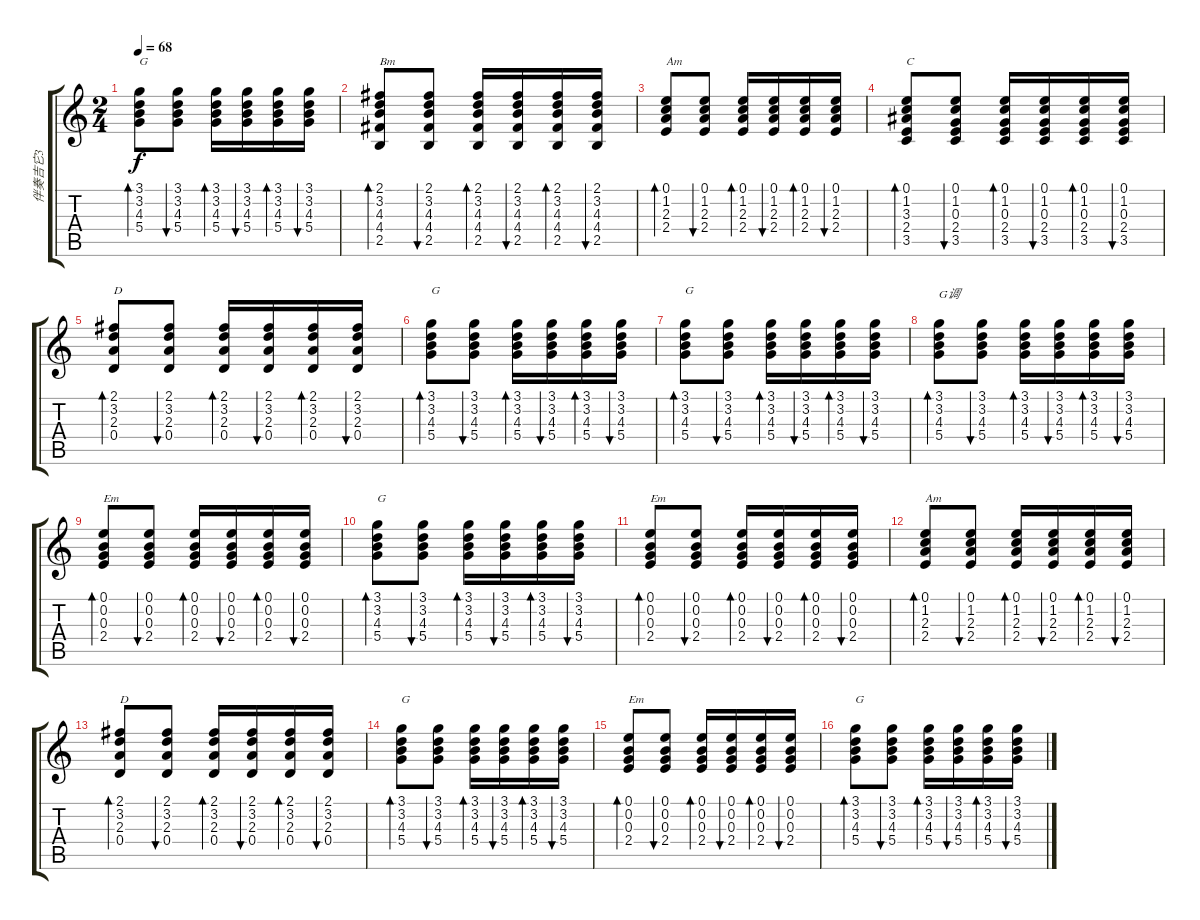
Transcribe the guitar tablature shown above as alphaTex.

\track ("伴奏吉它3" "伴奏吉它3") {instrument acousticguitarsteel}
\staff {score tabs}
\tuning (E4 B3 G3 D3 A2 E2) {hide}
\ts (2 4)
\tempo 68
\clef g2
\ks c
(3.1 3.2 4.3 5.4).8{bd 60 txt "G" dy f} (3.1 3.2 4.3 5.4).8{bu 60} (3.1 3.2 4.3 5.4).16{bd 60} (3.1 3.2 4.3 5.4).16{bu 60} (3.1 3.2 4.3 5.4).16{bd 60} (3.1 3.2 4.3 5.4).16{bu 60} |
(2.1 3.2 4.3 4.4 2.5).8{bd 30 txt "Bm"} (2.1 3.2 4.3 4.4 2.5).8{bu 30} (2.1 3.2 4.3 4.4 2.5).16{bd 30} (2.1 3.2 4.3 4.4 2.5).16{bu 30} (2.1 3.2 4.3 4.4 2.5).16{bd 30} (2.1 3.2 4.3 4.4 2.5).16{bu 30} |
(0.1 1.2 2.3 2.4).8{bd 30 txt "Am"} (0.1 1.2 2.3 2.4).8{bu 30} (0.1 1.2 2.3 2.4).16{bd 30} (0.1 1.2 2.3 2.4).16{bu 30} (0.1 1.2 2.3 2.4).16{bd 30} (0.1 1.2 2.3 2.4).16{bu 30} |
(0.1 1.2 3.3 2.4 3.5).8{bd 30 txt "C"} (0.1 1.2 0.3 2.4 3.5).8{bu 30} (0.1 1.2 0.3 2.4 3.5).16{bd 30} (0.1 1.2 0.3 2.4 3.5).16{bu 30} (0.1 1.2 0.3 2.4 3.5).16{bd 30} (0.1 1.2 0.3 2.4 3.5).16{bu 30} |
(2.1 3.2 2.3 0.4).8{bd 30 txt "D"} (2.1 3.2 2.3 0.4).8{bu 30} (2.1 3.2 2.3 0.4).16{bd 30} (2.1 3.2 2.3 0.4).16{bu 30} (2.1 3.2 2.3 0.4).16{bd 30} (2.1 3.2 2.3 0.4).16{bu 30} |
(3.1 3.2 4.3 5.4).8{bd 60 txt "G"} (3.1 3.2 4.3 5.4).8{bu 60} (3.1 3.2 4.3 5.4).16{bd 60} (3.1 3.2 4.3 5.4).16{bu 60} (3.1 3.2 4.3 5.4).16{bd 60} (3.1 3.2 4.3 5.4).16{bu 60} |
(3.1 3.2 4.3 5.4).8{bd 60 txt "G"} (3.1 3.2 4.3 5.4).8{bu 60} (3.1 3.2 4.3 5.4).16{bd 60} (3.1 3.2 4.3 5.4).16{bu 60} (3.1 3.2 4.3 5.4).16{bd 60} (3.1 3.2 4.3 5.4).16{bu 60} |
(3.1 3.2 4.3 5.4).8{bd 60 txt "G调"} (3.1 3.2 4.3 5.4).8{bu 60} (3.1 3.2 4.3 5.4).16{bd 60} (3.1 3.2 4.3 5.4).16{bu 60} (3.1 3.2 4.3 5.4).16{bd 60} (3.1 3.2 4.3 5.4).16{bu 60} |
(0.1 0.2 0.3 2.4).8{bd 30 txt "Em"} (0.1 0.2 0.3 2.4).8{bu 30} (0.1 0.2 0.3 2.4).16{bd 30} (0.1 0.2 0.3 2.4).16{bu 30} (0.1 0.2 0.3 2.4).16{bd 30} (0.1 0.2 0.3 2.4).16{bu 30} |
(3.1 3.2 4.3 5.4).8{bd 60 txt "G"} (3.1 3.2 4.3 5.4).8{bu 60} (3.1 3.2 4.3 5.4).16{bd 60} (3.1 3.2 4.3 5.4).16{bu 60} (3.1 3.2 4.3 5.4).16{bd 60} (3.1 3.2 4.3 5.4).16{bu 60} |
(0.1 0.2 0.3 2.4).8{bd 30 txt "Em"} (0.1 0.2 0.3 2.4).8{bu 30} (0.1 0.2 0.3 2.4).16{bd 30} (0.1 0.2 0.3 2.4).16{bu 30} (0.1 0.2 0.3 2.4).16{bd 30} (0.1 0.2 0.3 2.4).16{bu 30} |
(0.1 1.2 2.3 2.4).8{bd 30 txt "Am"} (0.1 1.2 2.3 2.4).8{bu 30} (0.1 1.2 2.3 2.4).16{bd 30} (0.1 1.2 2.3 2.4).16{bu 30} (0.1 1.2 2.3 2.4).16{bd 30} (0.1 1.2 2.3 2.4).16{bu 30} |
(2.1 3.2 2.3 0.4).8{bd 30 txt "D"} (2.1 3.2 2.3 0.4).8{bu 30} (2.1 3.2 2.3 0.4).16{bd 30} (2.1 3.2 2.3 0.4).16{bu 30} (2.1 3.2 2.3 0.4).16{bd 30} (2.1 3.2 2.3 0.4).16{bu 30} |
(3.1 3.2 4.3 5.4).8{bd 60 txt "G"} (3.1 3.2 4.3 5.4).8{bu 60} (3.1 3.2 4.3 5.4).16{bd 60} (3.1 3.2 4.3 5.4).16{bu 60} (3.1 3.2 4.3 5.4).16{bd 60} (3.1 3.2 4.3 5.4).16{bu 60} |
(0.1 0.2 0.3 2.4).8{bd 30 txt "Em"} (0.1 0.2 0.3 2.4).8{bu 30} (0.1 0.2 0.3 2.4).16{bd 30} (0.1 0.2 0.3 2.4).16{bu 30} (0.1 0.2 0.3 2.4).16{bd 30} (0.1 0.2 0.3 2.4).16{bu 30} |
(3.1 3.2 4.3 5.4).8{bd 60 txt "G"} (3.1 3.2 4.3 5.4).8{bu 60} (3.1 3.2 4.3 5.4).16{bd 60} (3.1 3.2 4.3 5.4).16{bu 60} (3.1 3.2 4.3 5.4).16{bd 60} (3.1 3.2 4.3 5.4).16{bu 60}
